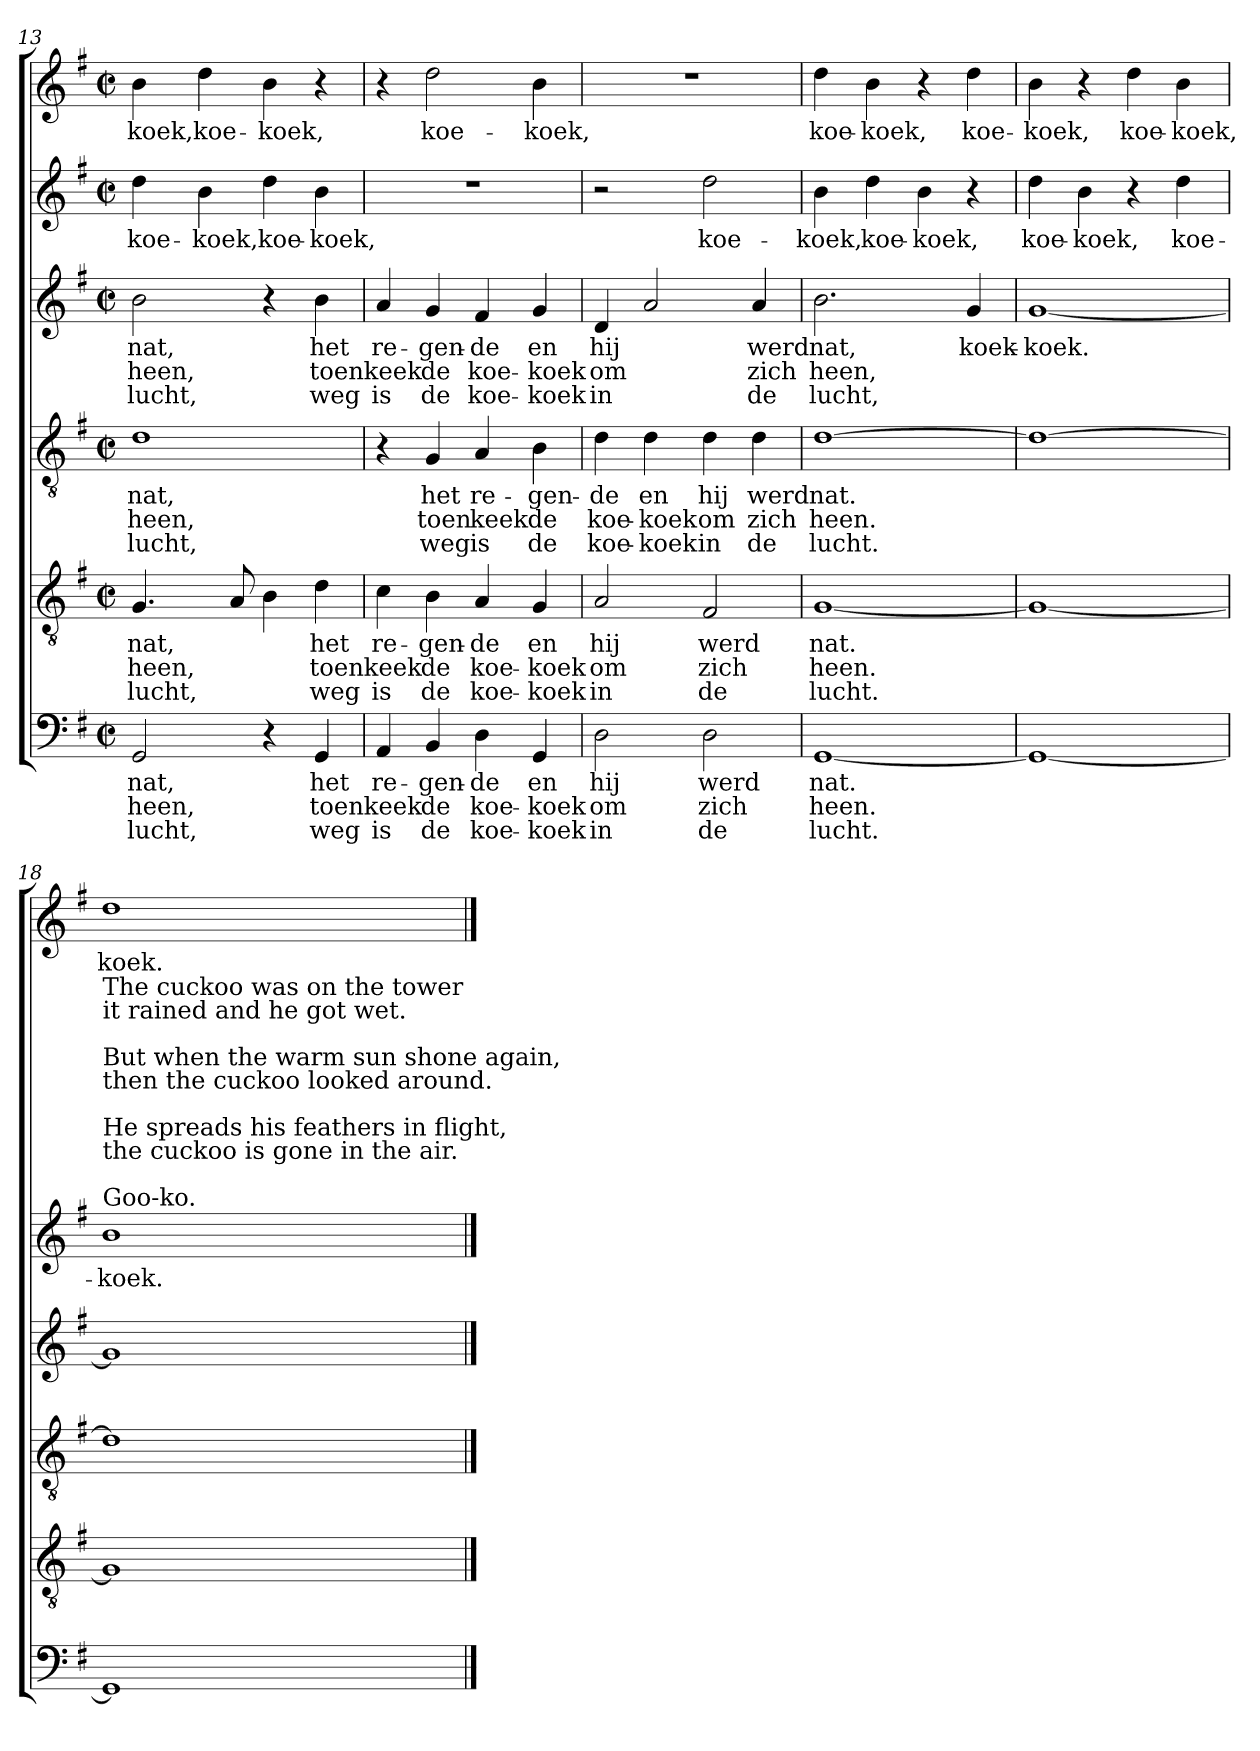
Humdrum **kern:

**kern	**text	**text	**text	**kern	**text	**text	**text	**kern	**text	**text	**text	**kern	**text	**text	**text	**kern	**text	**kern	**text
*part6	*part6	*part6	*part6	*part5	*part5	*part5	*part5	*part4	*part4	*part4	*part4	*part3	*part3	*part3	*part3	*part2	*part2	*part1	*part1
*staff6	*staff6	*staff6	*staff6	*staff5	*staff5	*staff5	*staff5	*staff4	*staff4	*staff4	*staff4	*staff3	*staff3	*staff3	*staff3	*staff2	*staff2	*staff1	*staff1
*clefF4	*	*	*	*clefGv2	*	*	*	*clefGv2	*	*	*	*clefG2	*	*	*	*clefG2	*	*clefG2	*
*k[f#]	*	*	*	*k[f#]	*	*	*	*k[f#]	*	*	*	*k[f#]	*	*	*	*k[f#]	*	*k[f#]	*
*G:	*	*	*	*G:	*	*	*	*G:	*	*	*	*G:	*	*	*	*G:	*	*G:	*
*M2/2	*	*	*	*M2/2	*	*	*	*M2/2	*	*	*	*M2/2	*	*	*	*M2/2	*	*M2/2	*
*met(c|)	*	*	*	*met(c|)	*	*	*	*met(c|)	*	*	*	*met(c|)	*	*	*	*met(c|)	*	*met(c|)	*
=13	=13	=13	=13	=13	=13	=13	=13	=13	=13	=13	=13	=13	=13	=13	=13	=13	=13	=13	=13
!	!LO:LY:b	!LO:LY:b	!LO:LY:b	!	!LO:LY:b	!LO:LY:b	!LO:LY:b	!	!LO:LY:b	!LO:LY:b	!LO:LY:b	!	!LO:LY:b	!LO:LY:b	!LO:LY:b	!	!LO:LY:b	!	!LO:LY:b
2GG/	nat,	heen,	lucht,	4.G/	nat,	heen,	lucht,	1d	nat,	heen,	lucht,	2b\	nat,	heen,	lucht,	4dd\	koe-	4b\	-koek,
!	!	!	!	!	!	!	!	!	!	!	!	!	!	!	!	!	!LO:LY:b	!	!LO:LY:b
.	.	.	.	.	.	.	.	.	.	.	.	.	.	.	.	4b\	-koek,	4dd\	koe-
.	.	.	.	8A/	.	.	.	.	.	.	.	.	.	.	.	.	.	.	.
!	!	!	!	!	!	!	!	!	!	!	!	!	!	!	!	!	!LO:LY:b	!	!LO:LY:b
4r	.	.	.	4B\	.	.	.	.	.	.	.	4r	.	.	.	4dd\	koe-	4b\	-koek,
!	!LO:LY:b	!LO:LY:b	!LO:LY:b	!	!LO:LY:b	!LO:LY:b	!LO:LY:b	!	!	!	!	!	!LO:LY:b	!LO:LY:b	!LO:LY:b	!	!LO:LY:b	!	!
4GG/	het	toen	weg	4d\	het	toen	weg	.	.	.	.	4b\	het	toen	weg	4b\	-koek,	4r	.
=14	=14	=14	=14	=14	=14	=14	=14	=14	=14	=14	=14	=14	=14	=14	=14	=14	=14	=14	=14
!	!LO:LY:b	!LO:LY:b	!LO:LY:b	!	!LO:LY:b	!LO:LY:b	!LO:LY:b	!	!	!	!	!	!LO:LY:b	!LO:LY:b	!LO:LY:b	!	!	!	!
4AA/	re-	keek	is	4c\	re-	keek	is	4r	.	.	.	4a/	re-	keek	is	1r	.	4r	.
!	!LO:LY:b	!LO:LY:b	!LO:LY:b	!	!LO:LY:b	!LO:LY:b	!LO:LY:b	!	!LO:LY:b	!LO:LY:b	!LO:LY:b	!	!LO:LY:b	!LO:LY:b	!LO:LY:b	!	!	!	!LO:LY:b
4BB/	-gen-	de	de	4B\	-gen-	de	de	4G/	het	toen	weg	4g/	-gen-	de	de	.	.	2dd\	koe-
!	!LO:LY:b	!LO:LY:b	!LO:LY:b	!	!LO:LY:b	!LO:LY:b	!LO:LY:b	!	!LO:LY:b	!LO:LY:b	!LO:LY:b	!	!LO:LY:b	!LO:LY:b	!LO:LY:b	!	!	!	!
4D\	-de	koe-	koe-	4A/	-de	koe-	koe-	4A/	re-	keek	is	4f#/	-de	koe-	koe-	.	.	.	.
!	!LO:LY:b	!LO:LY:b	!LO:LY:b	!	!LO:LY:b	!LO:LY:b	!LO:LY:b	!	!LO:LY:b	!LO:LY:b	!LO:LY:b	!	!LO:LY:b	!LO:LY:b	!LO:LY:b	!	!	!	!LO:LY:b
4GG/	en	-koek	-koek	4G/	en	-koek	-koek	4B\	-gen-	de	de	4g/	en	-koek	-koek	.	.	4b\	-koek,
!!LO:LB:g=z
=15	=15	=15	=15	=15	=15	=15	=15	=15	=15	=15	=15	=15	=15	=15	=15	=15	=15	=15	=15
!	!LO:LY:b	!LO:LY:b	!LO:LY:b	!	!LO:LY:b	!LO:LY:b	!LO:LY:b	!	!LO:LY:b	!LO:LY:b	!LO:LY:b	!	!LO:LY:b	!LO:LY:b	!LO:LY:b	!	!	!	!
2D\	hij	om	in	2A/	hij	om	in	4d\	-de	koe-	koe-	4d/	hij	om	in	2r	.	1r	.
!	!	!	!	!	!	!	!	!	!LO:LY:b	!LO:LY:b	!LO:LY:b	!	!	!	!	!	!	!	!
.	.	.	.	.	.	.	.	4d\	en	-koek	-koek	2a/	.	.	.	.	.	.	.
!	!LO:LY:b	!LO:LY:b	!LO:LY:b	!	!LO:LY:b	!LO:LY:b	!LO:LY:b	!	!LO:LY:b	!LO:LY:b	!LO:LY:b	!	!	!	!	!	!LO:LY:b	!	!
2D\	werd	zich	de	2F#/	werd	zich	de	4d\	hij	om	in	.	.	.	.	2dd\	koe-	.	.
!	!	!	!	!	!	!	!	!	!LO:LY:b	!LO:LY:b	!LO:LY:b	!	!LO:LY:b	!LO:LY:b	!LO:LY:b	!	!	!	!
.	.	.	.	.	.	.	.	4d\	werd	zich	de	4a/	werd	zich	de	.	.	.	.
=16	=16	=16	=16	=16	=16	=16	=16	=16	=16	=16	=16	=16	=16	=16	=16	=16	=16	=16	=16
!	!LO:LY:b	!LO:LY:b	!LO:LY:b	!	!LO:LY:b	!LO:LY:b	!LO:LY:b	!	!LO:LY:b	!LO:LY:b	!LO:LY:b	!	!LO:LY:b	!LO:LY:b	!LO:LY:b	!	!LO:LY:b	!	!LO:LY:b
[1GG	nat.	heen.	lucht.	[1G	nat.	heen.	lucht.	[1d	nat.	heen.	lucht.	2.b\	nat,	heen,	lucht,	4b\	-koek,	4dd\	koe-
!	!	!	!	!	!	!	!	!	!	!	!	!	!	!	!	!	!LO:LY:b	!	!LO:LY:b
.	.	.	.	.	.	.	.	.	.	.	.	.	.	.	.	4dd\	koe-	4b\	-koek,
!	!	!	!	!	!	!	!	!	!	!	!	!	!	!	!	!	!LO:LY:b	!	!
.	.	.	.	.	.	.	.	.	.	.	.	.	.	.	.	4b\	-koek,	4r	.
!	!	!	!	!	!	!	!	!	!	!	!	!	!LO:LY:b	!	!	!	!	!	!LO:LY:b
.	.	.	.	.	.	.	.	.	.	.	.	4g/	koek-	.	.	4r	.	4dd\	koe-
=17	=17	=17	=17	=17	=17	=17	=17	=17	=17	=17	=17	=17	=17	=17	=17	=17	=17	=17	=17
!	!	!	!	!	!	!	!	!	!	!	!	!	!LO:LY:b	!	!	!	!LO:LY:b	!	!LO:LY:b
1GG_	.	.	.	1G_	.	.	.	1d_	.	.	.	[1g	-koek.	.	.	4dd\	koe-	4b\	-koek,
!	!	!	!	!	!	!	!	!	!	!	!	!	!	!	!	!	!LO:LY:b	!	!
.	.	.	.	.	.	.	.	.	.	.	.	.	.	.	.	4b\	-koek,	4r	.
!	!	!	!	!	!	!	!	!	!	!	!	!	!	!	!	!	!	!	!LO:LY:b
.	.	.	.	.	.	.	.	.	.	.	.	.	.	.	.	4r	.	4dd\	koe-
!	!	!	!	!	!	!	!	!	!	!	!	!	!	!	!	!	!LO:LY:b	!	!LO:LY:b
.	.	.	.	.	.	.	.	.	.	.	.	.	.	.	.	4dd\	koe-	4b\	-koek,
=18	=18	=18	=18	=18	=18	=18	=18	=18	=18	=18	=18	=18	=18	=18	=18	=18	=18	=18	=18
!	!	!	!	!	!	!	!	!	!	!	!	!	!	!	!	!LO:TX:t=The cuckoo was on the tower\nit rained and he got wet.\n\nBut when the warm sun shone again,\nthen the cuckoo looked around.\n\nHe spreads his feathers in flight,\nthe cuckoo is gone in the air.\n\nGoo-ko.	!	!	!
!	!	!	!	!	!	!	!	!	!	!	!	!	!	!	!	!	!LO:LY:b	!	!LO:LY:b
1GG]	.	.	.	1G]	.	.	.	1d]	.	.	.	1g]	.	.	.	1b	-koek.	1dd	koek.
==	==	==	==	==	==	==	==	==	==	==	==	==	==	==	==	==	==	==	==
*-	*-	*-	*-	*-	*-	*-	*-	*-	*-	*-	*-	*-	*-	*-	*-	*-	*-	*-	*-
